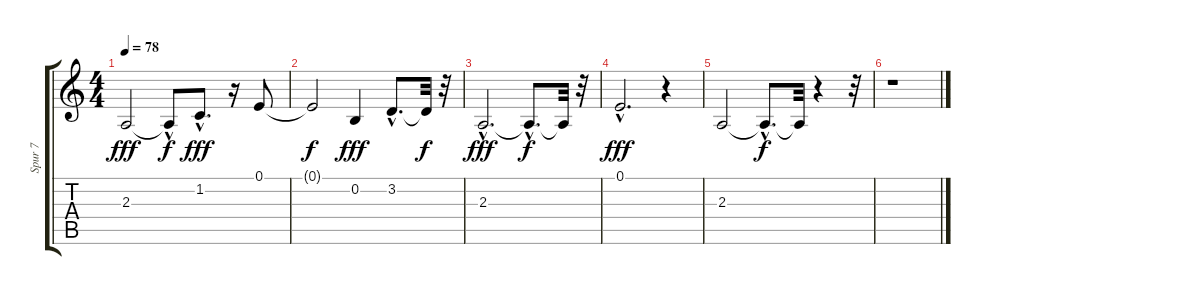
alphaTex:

\track ("Spur 7" "Spur 7") {instrument pad8sweep}
\staff {score tabs}
\tuning (E4 B3 G3 D3 A2 E2) {hide}
\ts (4 4)
\tempo 78
\clef g2
\ks c
2.3.2{dy fff} 2.3{hac t}.8{dy f} 1.2{hac}.8{d dy fff} r.16 0.1.8 |
0.1{t}.2{dy f} 0.2.4{dy fff} 3.2{hac}.8{d} 3.2{t}.32{dy f} r.32 |
2.3{hac}.2{d dy fff} 2.3{hac t}.8{d dy f} 2.3{t}.32 r.32 |
0.1{hac}.2{d dy fff} r.4 |
2.3.2 2.3{hac t}.8{d dy f} 2.3{t}.32 r.4 r.32 |
r.1
